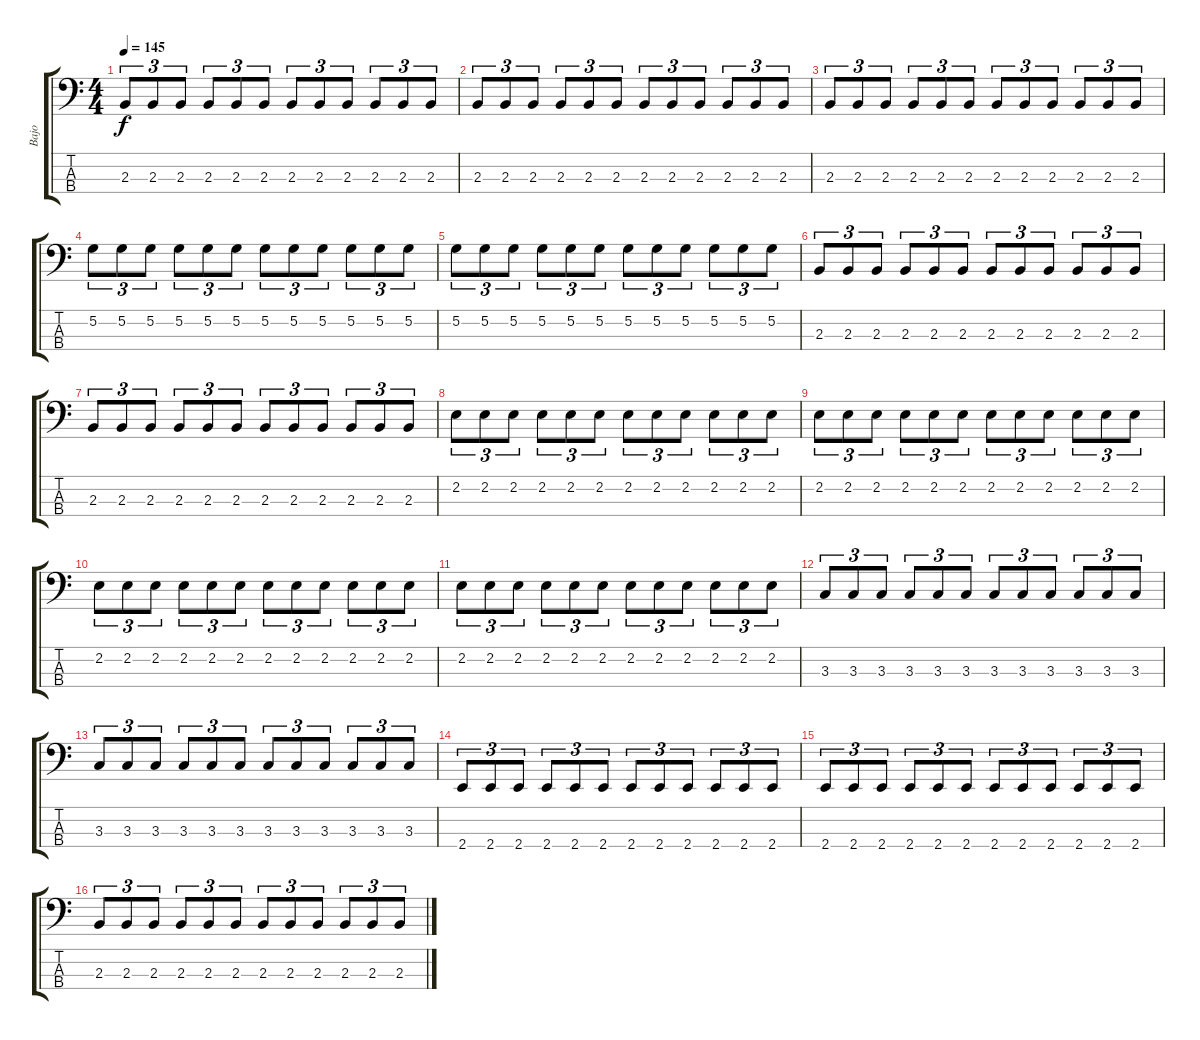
\track ("Bajo" "Bajo") {instrument electricbassfinger}
\staff {score tabs}
\tuning (G2 D2 A1 D1) {hide}
\ts (4 4)
\tempo 145
\clef f4
\ks c
2.3.8{tu (3 2) dy f} 2.3.8{tu (3 2)} 2.3.8{tu (3 2)} 2.3.8{tu (3 2)} 2.3.8{tu (3 2)} 2.3.8{tu (3 2)} 2.3.8{tu (3 2)} 2.3.8{tu (3 2)} 2.3.8{tu (3 2)} 2.3.8{tu (3 2)} 2.3.8{tu (3 2)} 2.3.8{tu (3 2)} |
2.3.8{tu (3 2)} 2.3.8{tu (3 2)} 2.3.8{tu (3 2)} 2.3.8{tu (3 2)} 2.3.8{tu (3 2)} 2.3.8{tu (3 2)} 2.3.8{tu (3 2)} 2.3.8{tu (3 2)} 2.3.8{tu (3 2)} 2.3.8{tu (3 2)} 2.3.8{tu (3 2)} 2.3.8{tu (3 2)} |
2.3.8{tu (3 2)} 2.3.8{tu (3 2)} 2.3.8{tu (3 2)} 2.3.8{tu (3 2)} 2.3.8{tu (3 2)} 2.3.8{tu (3 2)} 2.3.8{tu (3 2)} 2.3.8{tu (3 2)} 2.3.8{tu (3 2)} 2.3.8{tu (3 2)} 2.3.8{tu (3 2)} 2.3.8{tu (3 2)} |
5.2.8{tu (3 2)} 5.2.8{tu (3 2)} 5.2.8{tu (3 2)} 5.2.8{tu (3 2)} 5.2.8{tu (3 2)} 5.2.8{tu (3 2)} 5.2.8{tu (3 2)} 5.2.8{tu (3 2)} 5.2.8{tu (3 2)} 5.2.8{tu (3 2)} 5.2.8{tu (3 2)} 5.2.8{tu (3 2)} |
5.2.8{tu (3 2)} 5.2.8{tu (3 2)} 5.2.8{tu (3 2)} 5.2.8{tu (3 2)} 5.2.8{tu (3 2)} 5.2.8{tu (3 2)} 5.2.8{tu (3 2)} 5.2.8{tu (3 2)} 5.2.8{tu (3 2)} 5.2.8{tu (3 2)} 5.2.8{tu (3 2)} 5.2.8{tu (3 2)} |
2.3.8{tu (3 2)} 2.3.8{tu (3 2)} 2.3.8{tu (3 2)} 2.3.8{tu (3 2)} 2.3.8{tu (3 2)} 2.3.8{tu (3 2)} 2.3.8{tu (3 2)} 2.3.8{tu (3 2)} 2.3.8{tu (3 2)} 2.3.8{tu (3 2)} 2.3.8{tu (3 2)} 2.3.8{tu (3 2)} |
2.3.8{tu (3 2)} 2.3.8{tu (3 2)} 2.3.8{tu (3 2)} 2.3.8{tu (3 2)} 2.3.8{tu (3 2)} 2.3.8{tu (3 2)} 2.3.8{tu (3 2)} 2.3.8{tu (3 2)} 2.3.8{tu (3 2)} 2.3.8{tu (3 2)} 2.3.8{tu (3 2)} 2.3.8{tu (3 2)} |
2.2.8{tu (3 2)} 2.2.8{tu (3 2)} 2.2.8{tu (3 2)} 2.2.8{tu (3 2)} 2.2.8{tu (3 2)} 2.2.8{tu (3 2)} 2.2.8{tu (3 2)} 2.2.8{tu (3 2)} 2.2.8{tu (3 2)} 2.2.8{tu (3 2)} 2.2.8{tu (3 2)} 2.2.8{tu (3 2)} |
2.2.8{tu (3 2)} 2.2.8{tu (3 2)} 2.2.8{tu (3 2)} 2.2.8{tu (3 2)} 2.2.8{tu (3 2)} 2.2.8{tu (3 2)} 2.2.8{tu (3 2)} 2.2.8{tu (3 2)} 2.2.8{tu (3 2)} 2.2.8{tu (3 2)} 2.2.8{tu (3 2)} 2.2.8{tu (3 2)} |
2.2.8{tu (3 2)} 2.2.8{tu (3 2)} 2.2.8{tu (3 2)} 2.2.8{tu (3 2)} 2.2.8{tu (3 2)} 2.2.8{tu (3 2)} 2.2.8{tu (3 2)} 2.2.8{tu (3 2)} 2.2.8{tu (3 2)} 2.2.8{tu (3 2)} 2.2.8{tu (3 2)} 2.2.8{tu (3 2)} |
2.2.8{tu (3 2)} 2.2.8{tu (3 2)} 2.2.8{tu (3 2)} 2.2.8{tu (3 2)} 2.2.8{tu (3 2)} 2.2.8{tu (3 2)} 2.2.8{tu (3 2)} 2.2.8{tu (3 2)} 2.2.8{tu (3 2)} 2.2.8{tu (3 2)} 2.2.8{tu (3 2)} 2.2.8{tu (3 2)} |
3.3.8{tu (3 2)} 3.3.8{tu (3 2)} 3.3.8{tu (3 2)} 3.3.8{tu (3 2)} 3.3.8{tu (3 2)} 3.3.8{tu (3 2)} 3.3.8{tu (3 2)} 3.3.8{tu (3 2)} 3.3.8{tu (3 2)} 3.3.8{tu (3 2)} 3.3.8{tu (3 2)} 3.3.8{tu (3 2)} |
3.3.8{tu (3 2)} 3.3.8{tu (3 2)} 3.3.8{tu (3 2)} 3.3.8{tu (3 2)} 3.3.8{tu (3 2)} 3.3.8{tu (3 2)} 3.3.8{tu (3 2)} 3.3.8{tu (3 2)} 3.3.8{tu (3 2)} 3.3.8{tu (3 2)} 3.3.8{tu (3 2)} 3.3.8{tu (3 2)} |
2.4.8{tu (3 2)} 2.4.8{tu (3 2)} 2.4.8{tu (3 2)} 2.4.8{tu (3 2)} 2.4.8{tu (3 2)} 2.4.8{tu (3 2)} 2.4.8{tu (3 2)} 2.4.8{tu (3 2)} 2.4.8{tu (3 2)} 2.4.8{tu (3 2)} 2.4.8{tu (3 2)} 2.4.8{tu (3 2)} |
2.4.8{tu (3 2)} 2.4.8{tu (3 2)} 2.4.8{tu (3 2)} 2.4.8{tu (3 2)} 2.4.8{tu (3 2)} 2.4.8{tu (3 2)} 2.4.8{tu (3 2)} 2.4.8{tu (3 2)} 2.4.8{tu (3 2)} 2.4.8{tu (3 2)} 2.4.8{tu (3 2)} 2.4.8{tu (3 2)} |
2.3.8{tu (3 2)} 2.3.8{tu (3 2)} 2.3.8{tu (3 2)} 2.3.8{tu (3 2)} 2.3.8{tu (3 2)} 2.3.8{tu (3 2)} 2.3.8{tu (3 2)} 2.3.8{tu (3 2)} 2.3.8{tu (3 2)} 2.3.8{tu (3 2)} 2.3.8{tu (3 2)} 2.3.8{tu (3 2)}
